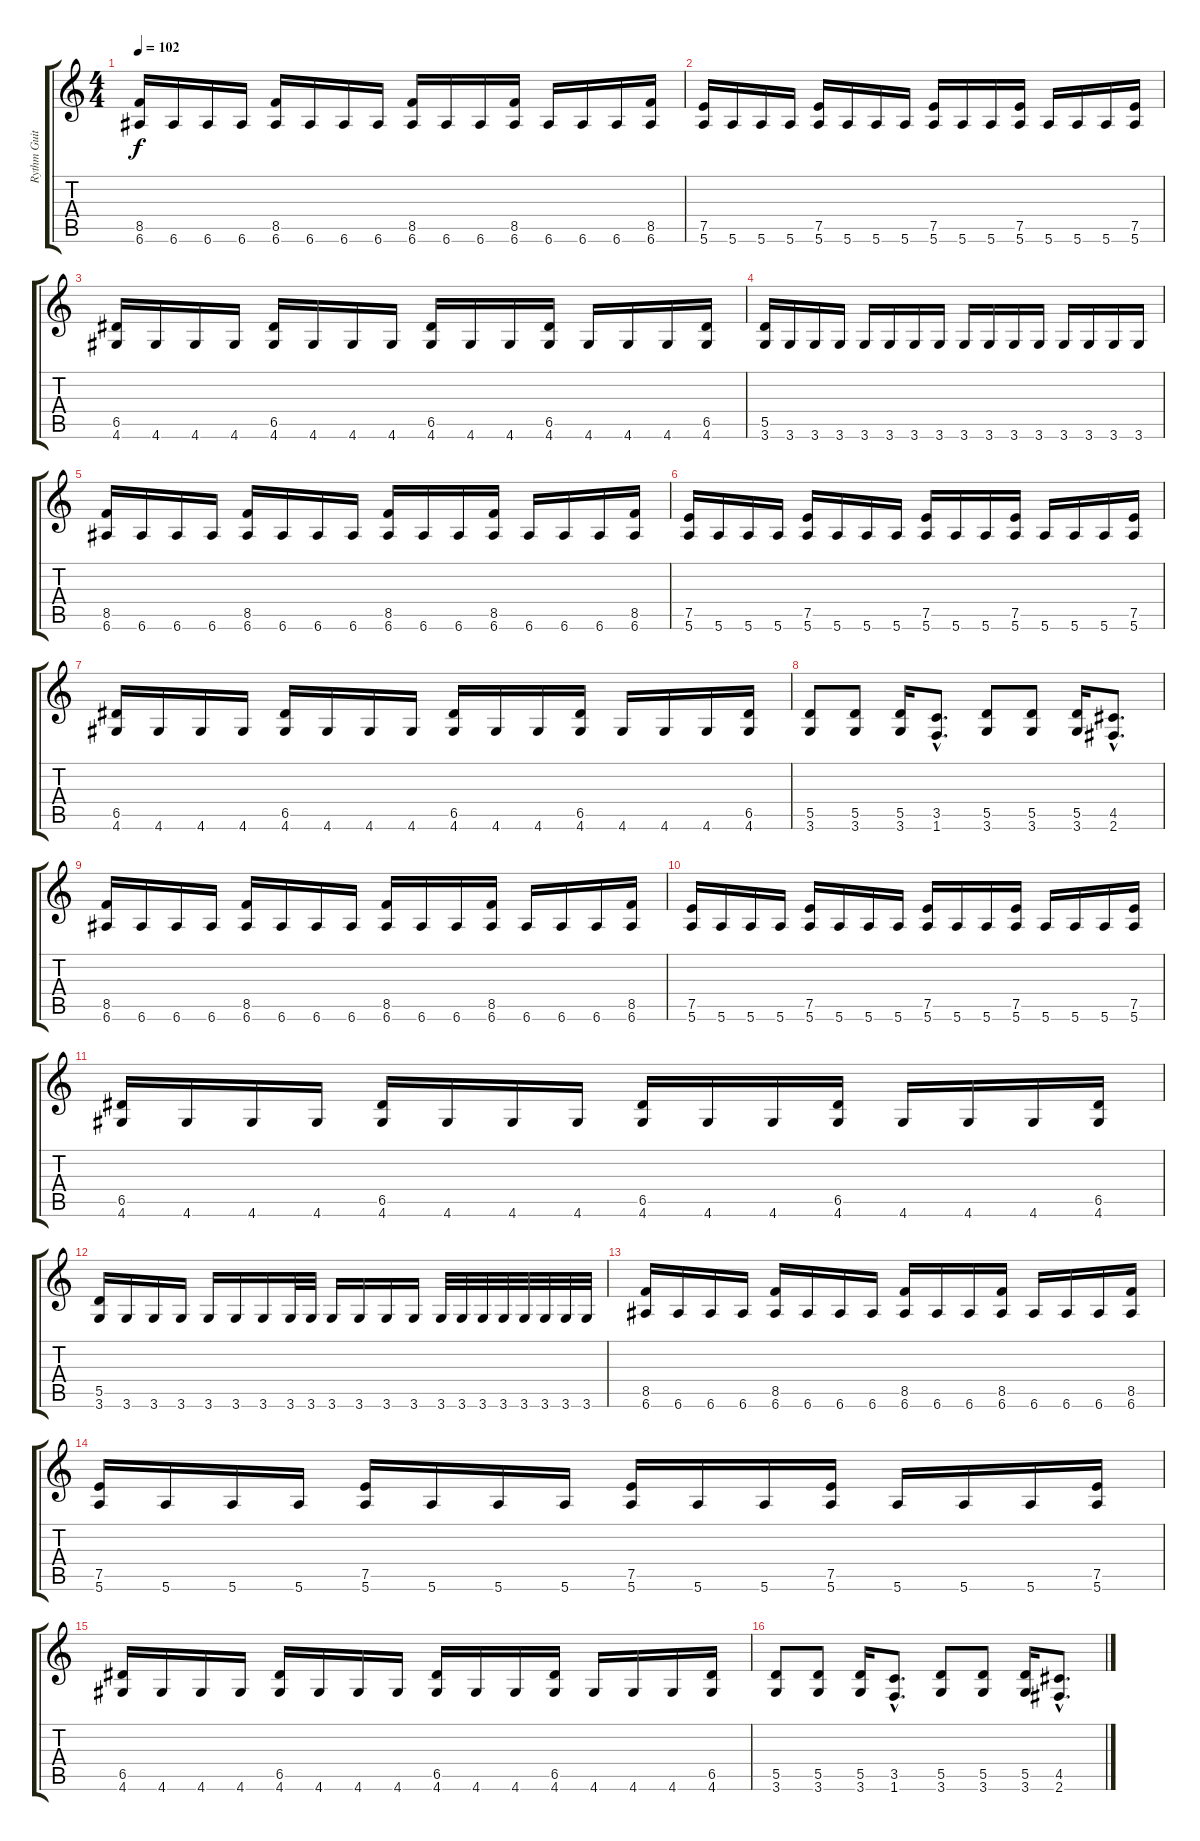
\track ("Rythm Guitar" "Rythm Guit") {instrument distortionguitar}
\staff {score tabs}
\tuning (E4 B3 G3 D3 A2 E2) {hide}
\ts (4 4)
\tempo 102
\clef g2
\ks c
(8.5 6.6).16{dy f instrument distortionguitar} 6.6.16 6.6.16 6.6.16 (8.5 6.6).16 6.6.16 6.6.16 6.6.16 (8.5 6.6).16 6.6.16 6.6.16 (8.5 6.6).16 6.6.16 6.6.16 6.6.16 (8.5 6.6).16 |
(7.5 5.6).16 5.6.16 5.6.16 5.6.16 (7.5 5.6).16 5.6.16 5.6.16 5.6.16 (7.5 5.6).16 5.6.16 5.6.16 (7.5 5.6).16 5.6.16 5.6.16 5.6.16 (7.5 5.6).16 |
(6.5 4.6).16 4.6.16 4.6.16 4.6.16 (6.5 4.6).16 4.6.16 4.6.16 4.6.16 (6.5 4.6).16 4.6.16 4.6.16 (6.5 4.6).16 4.6.16 4.6.16 4.6.16 (6.5 4.6).16 |
(5.5 3.6).16 3.6.16 3.6.16 3.6.16 3.6.16 3.6.16 3.6.16 3.6.16 3.6.16 3.6.16 3.6.16 3.6.16 3.6.16 3.6.16 3.6.16 3.6.16 |
(8.5 6.6).16 6.6.16 6.6.16 6.6.16 (8.5 6.6).16 6.6.16 6.6.16 6.6.16 (8.5 6.6).16 6.6.16 6.6.16 (8.5 6.6).16 6.6.16 6.6.16 6.6.16 (8.5 6.6).16 |
(7.5 5.6).16 5.6.16 5.6.16 5.6.16 (7.5 5.6).16 5.6.16 5.6.16 5.6.16 (7.5 5.6).16 5.6.16 5.6.16 (7.5 5.6).16 5.6.16 5.6.16 5.6.16 (7.5 5.6).16 |
(6.5 4.6).16 4.6.16 4.6.16 4.6.16 (6.5 4.6).16 4.6.16 4.6.16 4.6.16 (6.5 4.6).16 4.6.16 4.6.16 (6.5 4.6).16 4.6.16 4.6.16 4.6.16 (6.5 4.6).16 |
(5.5 3.6).8 (5.5 3.6).8 (5.5 3.6).16 (3.5{hac} 1.6{hac}).8{d} (5.5 3.6).8 (5.5 3.6).8 (5.5 3.6).16 (4.5{hac} 2.6{hac}).8{d} |
(8.5 6.6).16 6.6.16 6.6.16 6.6.16 (8.5 6.6).16 6.6.16 6.6.16 6.6.16 (8.5 6.6).16 6.6.16 6.6.16 (8.5 6.6).16 6.6.16 6.6.16 6.6.16 (8.5 6.6).16 |
(7.5 5.6).16 5.6.16 5.6.16 5.6.16 (7.5 5.6).16 5.6.16 5.6.16 5.6.16 (7.5 5.6).16 5.6.16 5.6.16 (7.5 5.6).16 5.6.16 5.6.16 5.6.16 (7.5 5.6).16 |
(6.5 4.6).16 4.6.16 4.6.16 4.6.16 (6.5 4.6).16 4.6.16 4.6.16 4.6.16 (6.5 4.6).16 4.6.16 4.6.16 (6.5 4.6).16 4.6.16 4.6.16 4.6.16 (6.5 4.6).16 |
(5.5 3.6).16 3.6.16 3.6.16 3.6.16 3.6.16 3.6.16 3.6.16 3.6.32 3.6.32 3.6.16 3.6.16 3.6.16 3.6.16 3.6.32 3.6.32 3.6.32 3.6.32 3.6.32 3.6.32 3.6.32 3.6.32 |
(8.5 6.6).16 6.6.16 6.6.16 6.6.16 (8.5 6.6).16 6.6.16 6.6.16 6.6.16 (8.5 6.6).16 6.6.16 6.6.16 (8.5 6.6).16 6.6.16 6.6.16 6.6.16 (8.5 6.6).16 |
(7.5 5.6).16 5.6.16 5.6.16 5.6.16 (7.5 5.6).16 5.6.16 5.6.16 5.6.16 (7.5 5.6).16 5.6.16 5.6.16 (7.5 5.6).16 5.6.16 5.6.16 5.6.16 (7.5 5.6).16 |
(6.5 4.6).16 4.6.16 4.6.16 4.6.16 (6.5 4.6).16 4.6.16 4.6.16 4.6.16 (6.5 4.6).16 4.6.16 4.6.16 (6.5 4.6).16 4.6.16 4.6.16 4.6.16 (6.5 4.6).16 |
(5.5 3.6).8 (5.5 3.6).8 (5.5 3.6).16 (3.5{hac} 1.6{hac}).8{d} (5.5 3.6).8 (5.5 3.6).8 (5.5 3.6).16 (4.5{hac} 2.6{hac}).8{d}
